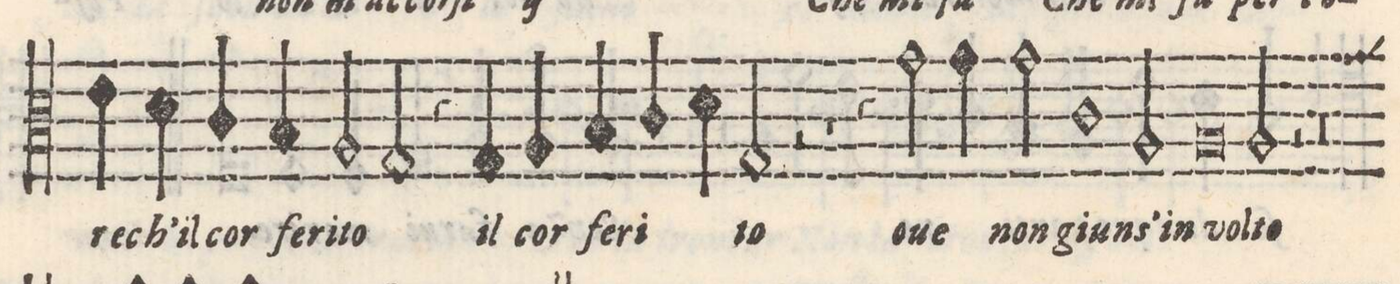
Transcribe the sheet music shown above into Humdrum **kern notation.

**kern	**text
*I"SESTO	*
*clefC3	*
*k[]	*
*met(C)	*
*M2/1	*
4e\	-rec-
4d\	-ch`il
4c/	cor
4B/	fe-
2A/	-ri-
=20-	=20-
2G/	-to
4r	.
4G/	il
4A/	cor
4B/	fe-
4c/	-ri-
4d\	.
=21-	=21-
2G/	-to
2r	.
1r	.
=22-	=22-
4r	.
2g\	o-
4g\	-ue
2g\	no
1c\	giun-
=23-	=23-
2A/	-s`in
0A	vol-
=24-	=24-
2A/	-to
2r	.
=25-	=25-
0r	.
*-	*-
